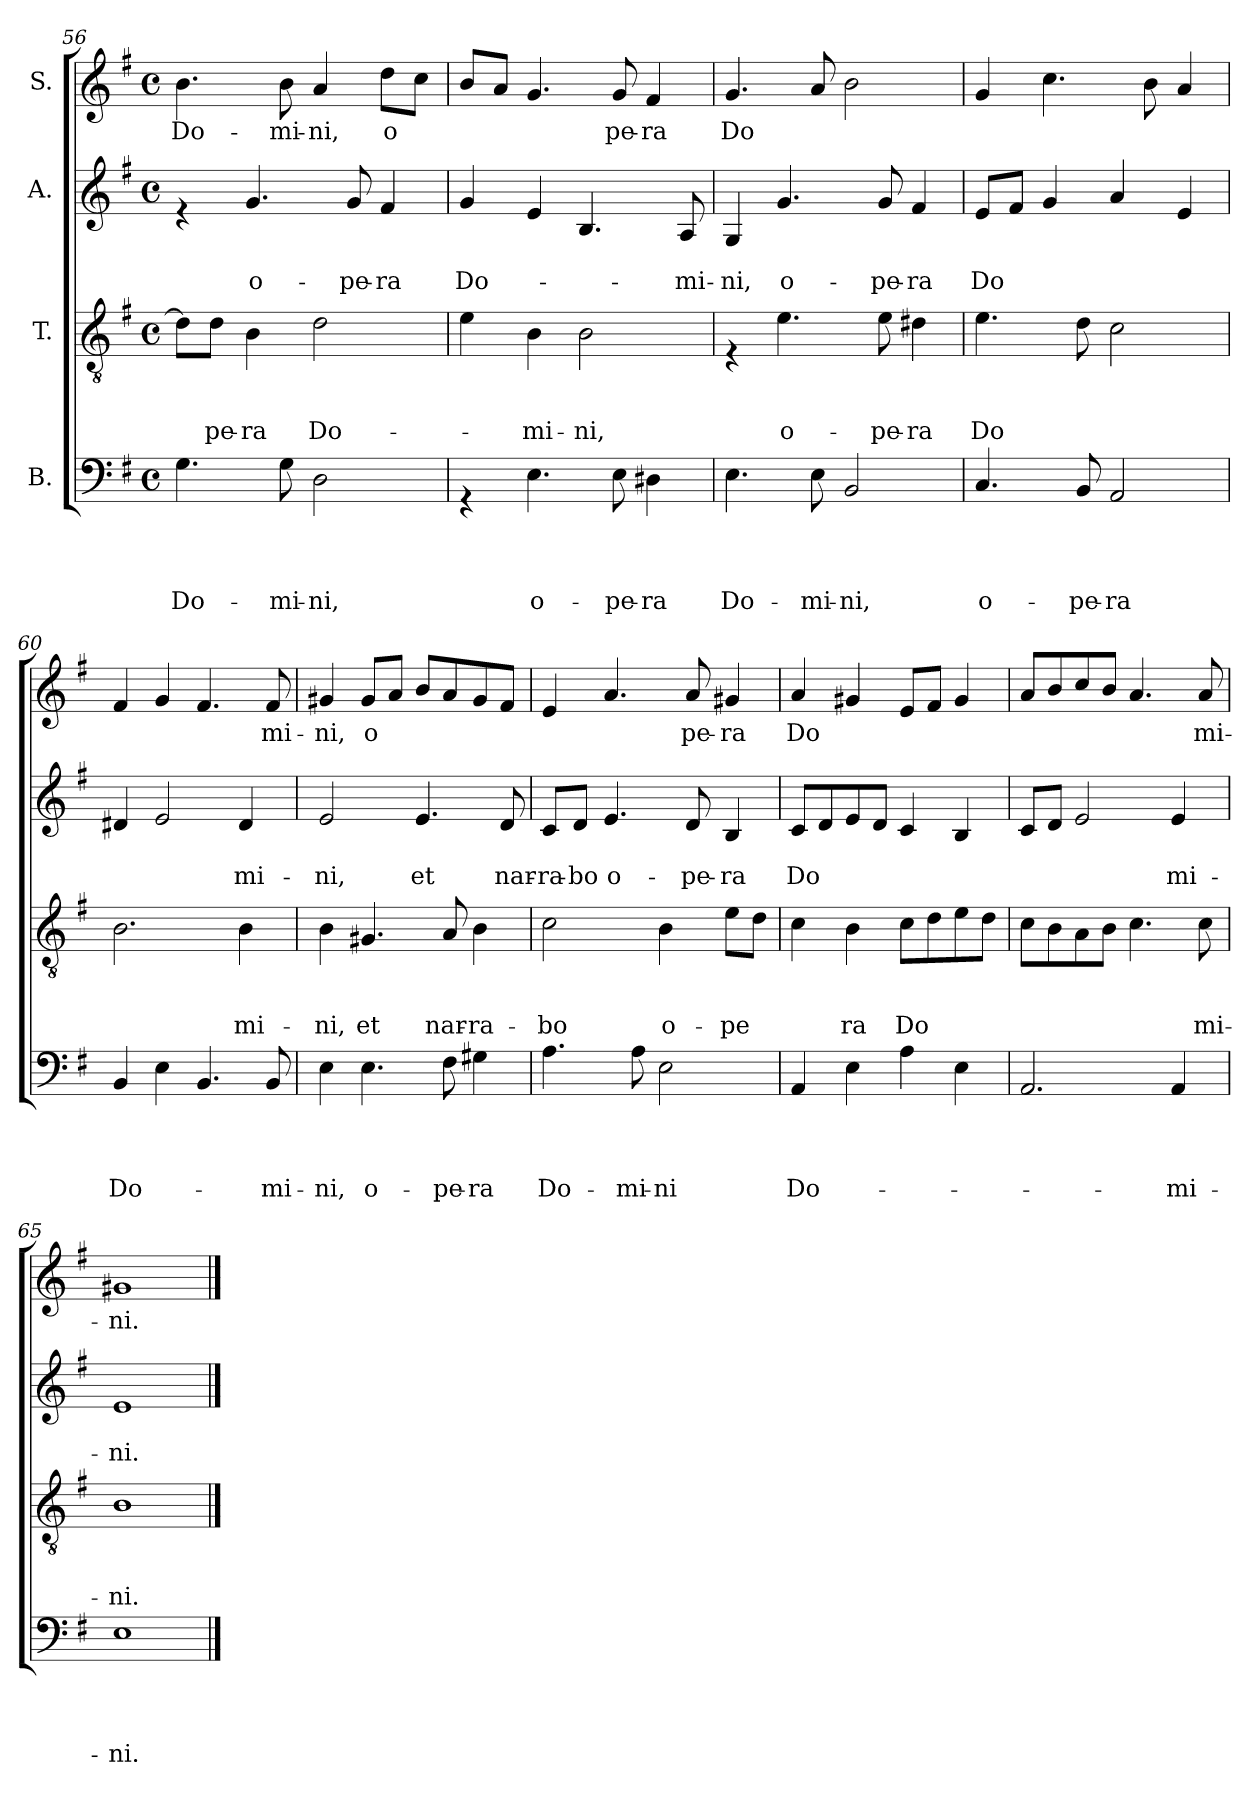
**kern	**text	**text	**text	**text	**kern	**text	**text	**text	**kern	**text	**text	**kern	**text
*part4	*part4	*part4	*part4	*part4	*part3	*part3	*part3	*part3	*part2	*part2	*part2	*part1	*part1
*staff4	*staff4	*staff4	*staff4	*staff4	*staff3	*staff3	*staff3	*staff3	*staff2	*staff2	*staff2	*staff1	*staff1
*I"B.	*	*	*	*	*I"T.	*	*	*	*I"A.	*	*	*I"S.	*
*clefF4	*	*	*	*	*clefGv2	*	*	*	*clefG2	*	*	*clefG2	*
*k[f#]	*	*	*	*	*k[f#]	*	*	*	*k[f#]	*	*	*k[f#]	*
*G:	*	*	*	*	*G:	*	*	*	*G:	*	*	*G:	*
*M4/4	*	*	*	*	*M4/4	*	*	*	*M4/4	*	*	*M4/4	*
*met(c)	*	*	*	*	*met(c)	*	*	*	*met(c)	*	*	*met(c)	*
=56	=56	=56	=56	=56	=56	=56	=56	=56	=56	=56	=56	=56	=56
!	!	!	!	!LO:LY:b	!	!	!	!	!	!	!	!	!LO:LY:b
4.G\	.	.	.	Do-	8d\L]	.	.	.	4re	.	.	4.b\	Do-
!	!	!	!	!	!	!	!	!LO:LY:b	!	!	!	!	!
.	.	.	.	.	8d\J	.	.	-pe-	.	.	.	.	.
!	!	!	!	!	!	!	!	!LO:LY:b	!	!	!LO:LY:b	!	!
.	.	.	.	.	4B\	.	.	-ra	4.g/	.	o-	.	.
!	!	!	!	!LO:LY:b	!	!	!	!	!	!	!	!	!LO:LY:b
8G\	.	.	.	-mi-	.	.	.	.	.	.	.	8b\	-mi-
!	!	!	!	!LO:LY:b	!	!	!	!LO:LY:b	!	!	!	!	!LO:LY:b
2D\	.	.	.	-ni,	2d\	.	.	Do-	.	.	.	4a/	-ni,
!	!	!	!	!	!	!	!	!	!	!	!LO:LY:b	!	!
.	.	.	.	.	.	.	.	.	8g/	.	-pe-	.	.
!	!	!	!	!	!	!	!	!	!	!	!LO:LY:b	!	!LO:LY:b
.	.	.	.	.	.	.	.	.	4f#/	.	-ra	8dd\L	o
.	.	.	.	.	.	.	.	.	.	.	.	8cc\J	.
!!LO:LB:g=z
=57	=57	=57	=57	=57	=57	=57	=57	=57	=57	=57	=57	=57	=57
!	!	!	!	!	!	!	!	!	!	!	!LO:LY:b	!	!
4rGG	.	.	.	.	4e\	.	.	.	4g/	.	Do-	8b/L	.
.	.	.	.	.	.	.	.	.	.	.	.	8a/J	.
!	!	!	!	!LO:LY:b	!	!	!	!LO:LY:b	!	!	!	!	!
4.E\	.	.	.	o-	4B\	.	.	-mi-	4e/	.	.	4.g/	.
!	!	!	!	!	!	!	!	!LO:LY:b	!	!	!	!	!
.	.	.	.	.	2B\	.	.	-ni,	4.B/	.	.	.	.
!	!	!	!	!LO:LY:b	!	!	!	!	!	!	!	!	!LO:LY:b
8E\	.	.	.	-pe-	.	.	.	.	.	.	.	8g/	pe-
!	!	!	!	!LO:LY:b	!	!	!	!	!	!	!	!	!LO:LY:b
4D#X\	.	.	.	-ra	.	.	.	.	.	.	.	4f#/	-ra
!	!	!	!	!	!	!	!	!	!	!	!LO:LY:b	!	!
.	.	.	.	.	.	.	.	.	8A/	.	-mi-	.	.
=58	=58	=58	=58	=58	=58	=58	=58	=58	=58	=58	=58	=58	=58
!	!	!	!	!LO:LY:b	!	!	!	!	!	!	!LO:LY:b	!	!LO:LY:b
4.E\	.	.	.	Do-	4rE	.	.	.	4G/	.	-ni,	4.g/	Do
!	!	!	!	!	!	!	!	!LO:LY:b	!	!	!LO:LY:b	!	!
.	.	.	.	.	4.e\	.	.	o-	4.g/	.	o-	.	.
!	!	!	!	!LO:LY:b	!	!	!	!	!	!	!	!	!
8E\	.	.	.	-mi-	.	.	.	.	.	.	.	8a/	.
!	!	!	!	!LO:LY:b	!	!	!	!	!	!	!	!	!
2BB/	.	.	.	-ni,	.	.	.	.	.	.	.	2b\	.
!	!	!	!	!	!	!	!	!LO:LY:b	!	!	!LO:LY:b	!	!
.	.	.	.	.	8e\	.	.	-pe-	8g/	.	-pe-	.	.
!	!	!	!	!	!	!	!	!LO:LY:b	!	!	!LO:LY:b	!	!
.	.	.	.	.	4d#X\	.	.	-ra	4f#/	.	-ra	.	.
=59	=59	=59	=59	=59	=59	=59	=59	=59	=59	=59	=59	=59	=59
!	!	!	!	!LO:LY:b	!	!	!	!LO:LY:b	!	!	!LO:LY:b	!	!
4.C/	.	.	.	o-	4.e\	.	.	Do	8e/L	.	Do	4g/	.
.	.	.	.	.	.	.	.	.	8f#/J	.	.	.	.
.	.	.	.	.	.	.	.	.	4g/	.	.	4.cc\	.
!	!	!	!	!LO:LY:b	!	!	!	!	!	!	!	!	!
8BB/	.	.	.	-pe-	8d\	.	.	.	.	.	.	.	.
!	!	!	!	!LO:LY:b	!	!	!	!	!	!	!	!	!
2AA/	.	.	.	-ra	2c\	.	.	.	4a/	.	.	.	.
.	.	.	.	.	.	.	.	.	.	.	.	8b\	.
.	.	.	.	.	.	.	.	.	4e/	.	.	4a/	.
=60	=60	=60	=60	=60	=60	=60	=60	=60	=60	=60	=60	=60	=60
!	!	!	!	!LO:LY:b	!	!	!	!	!	!	!	!	!
4BB/	.	.	.	Do-	2.B\	.	.	.	4d#X/	.	.	4f#/	.
4E\	.	.	.	.	.	.	.	.	2e/	.	.	4g/	.
4.BB/	.	.	.	.	.	.	.	.	.	.	.	4.f#/	.
!	!	!	!	!	!	!	!	!LO:LY:b	!	!	!LO:LY:b	!	!
.	.	.	.	.	4B\	.	.	mi-	4d#/	.	mi-	.	.
!	!	!	!	!LO:LY:b	!	!	!	!	!	!	!	!	!LO:LY:b
8BB/	.	.	.	-mi-	.	.	.	.	.	.	.	8f#/	mi-
=61	=61	=61	=61	=61	=61	=61	=61	=61	=61	=61	=61	=61	=61
*	*	*	*	*	*	*	*	*	*	*	*	*MM100	*
!	!	!	!	!LO:LY:b	!	!	!	!LO:LY:b	!	!	!LO:LY:b	!	!LO:LY:b
4E\	.	.	.	-ni,	4B\	.	.	-ni,	2e/	.	-ni,	4g#X/	-ni,
!	!	!	!	!LO:LY:b	!	!	!	!LO:LY:b	!	!	!	!	!LO:LY:b
4.E\	.	.	.	o-	4.G#X/	.	.	et	.	.	.	8g#/L	o
.	.	.	.	.	.	.	.	.	.	.	.	8a/J	.
!	!	!	!	!	!	!	!	!	!	!	!LO:LY:b	!	!
.	.	.	.	.	.	.	.	.	4.e/	.	et	8b/L	.
!	!	!	!	!LO:LY:b	!	!	!	!LO:LY:b	!	!	!	!	!
8F#\	.	.	.	-pe-	8A/	.	.	nar-	.	.	.	8a/	.
!	!	!	!	!LO:LY:b	!	!	!	!LO:LY:b	!	!	!	!	!
4G#X\	.	.	.	-ra	4B\	.	.	-ra-	.	.	.	8g#/	.
!	!	!	!	!	!	!	!	!	!	!	!LO:LY:b	!	!
.	.	.	.	.	.	.	.	.	8d/	.	nar-	8f#/J	.
!!LO:LB:g=z
=62	=62	=62	=62	=62	=62	=62	=62	=62	=62	=62	=62	=62	=62
!	!	!	!	!LO:LY:b	!	!	!	!LO:LY:b	!	!	!LO:LY:b	!	!
4.A\	.	.	.	Do-	2c\	.	.	-bo	8c/L	.	-ra-	4e/	.
!	!	!	!	!	!	!	!	!	!	!	!LO:LY:b	!	!
.	.	.	.	.	.	.	.	.	8d/J	.	-bo	.	.
!	!	!	!	!	!	!	!	!	!	!	!LO:LY:b	!	!
.	.	.	.	.	.	.	.	.	4.e/	.	o-	4.a/	.
!	!	!	!	!LO:LY:b	!	!	!	!	!	!	!	!	!
8A\	.	.	.	-mi-	.	.	.	.	.	.	.	.	.
!	!	!	!	!LO:LY:b	!	!	!	!LO:LY:b	!	!	!	!	!
2E\	.	.	.	-ni	4B\	.	.	o-	.	.	.	.	.
!	!	!	!	!	!	!	!	!	!	!	!LO:LY:b	!	!LO:LY:b
.	.	.	.	.	.	.	.	.	8d/	.	-pe-	8a/	pe-
!	!	!	!	!	!	!	!	!LO:LY:b	!	!	!LO:LY:b	!	!LO:LY:b
.	.	.	.	.	8e\L	.	.	-pe	4B/	.	-ra	4g#X/	-ra
.	.	.	.	.	8d\J	.	.	.	.	.	.	.	.
=63	=63	=63	=63	=63	=63	=63	=63	=63	=63	=63	=63	=63	=63
!	!	!	!	!LO:LY:b	!	!	!	!	!	!	!LO:LY:b	!	!LO:LY:b
4AA/	.	.	.	Do-	4c\	.	.	.	8c/L	.	Do	4a/	Do
.	.	.	.	.	.	.	.	.	8d/	.	.	.	.
!	!	!	!	!	!	!	!	!LO:LY:b	!	!	!	!	!
4E\	.	.	.	.	4B\	.	.	ra	8e/	.	.	4g#X/	.
.	.	.	.	.	.	.	.	.	8d/J	.	.	.	.
!	!	!	!	!	!	!	!	!LO:LY:b	!	!	!	!	!
4A\	.	.	.	.	8c\L	.	.	Do	4c/	.	.	8e/L	.
.	.	.	.	.	8d\	.	.	.	.	.	.	8f#/J	.
4E\	.	.	.	.	8e\	.	.	.	4B/	.	.	4g#/	.
.	.	.	.	.	8d\J	.	.	.	.	.	.	.	.
=64	=64	=64	=64	=64	=64	=64	=64	=64	=64	=64	=64	=64	=64
*	*	*	*	*	*	*	*	*	*	*	*	*MM80	*
2.AA/	.	.	.	.	8c\L	.	.	.	8c/L	.	.	8a/L	.
.	.	.	.	.	8B\	.	.	.	8d/J	.	.	8b/	.
.	.	.	.	.	8A\	.	.	.	2e/	.	.	8cc/	.
.	.	.	.	.	8B\J	.	.	.	.	.	.	8b/J	.
.	.	.	.	.	4.c\	.	.	.	.	.	.	4.a/	.
!	!	!	!	!LO:LY:b	!	!	!	!	!	!	!LO:LY:b	!	!
4AA/	.	.	.	-mi-	.	.	.	.	4e/	.	mi-	.	.
!	!	!	!	!	!	!	!	!LO:LY:b	!	!	!	!	!LO:LY:b
.	.	.	.	.	8c\	.	.	mi-	.	.	.	8a/	mi-
=65	=65	=65	=65	=65	=65	=65	=65	=65	=65	=65	=65	=65	=65
*	*	*	*	*	*	*	*	*	*	*	*	*MM60	*
!	!	!	!	!LO:LY:b	!	!	!	!LO:LY:b	!	!	!LO:LY:b	!	!LO:LY:b
1E	.	.	.	-ni.	1B	.	.	-ni.	1e	.	-ni.	1g#X	-ni.
==	==	==	==	==	==	==	==	==	==	==	==	==	==
*-	*-	*-	*-	*-	*-	*-	*-	*-	*-	*-	*-	*-	*-
